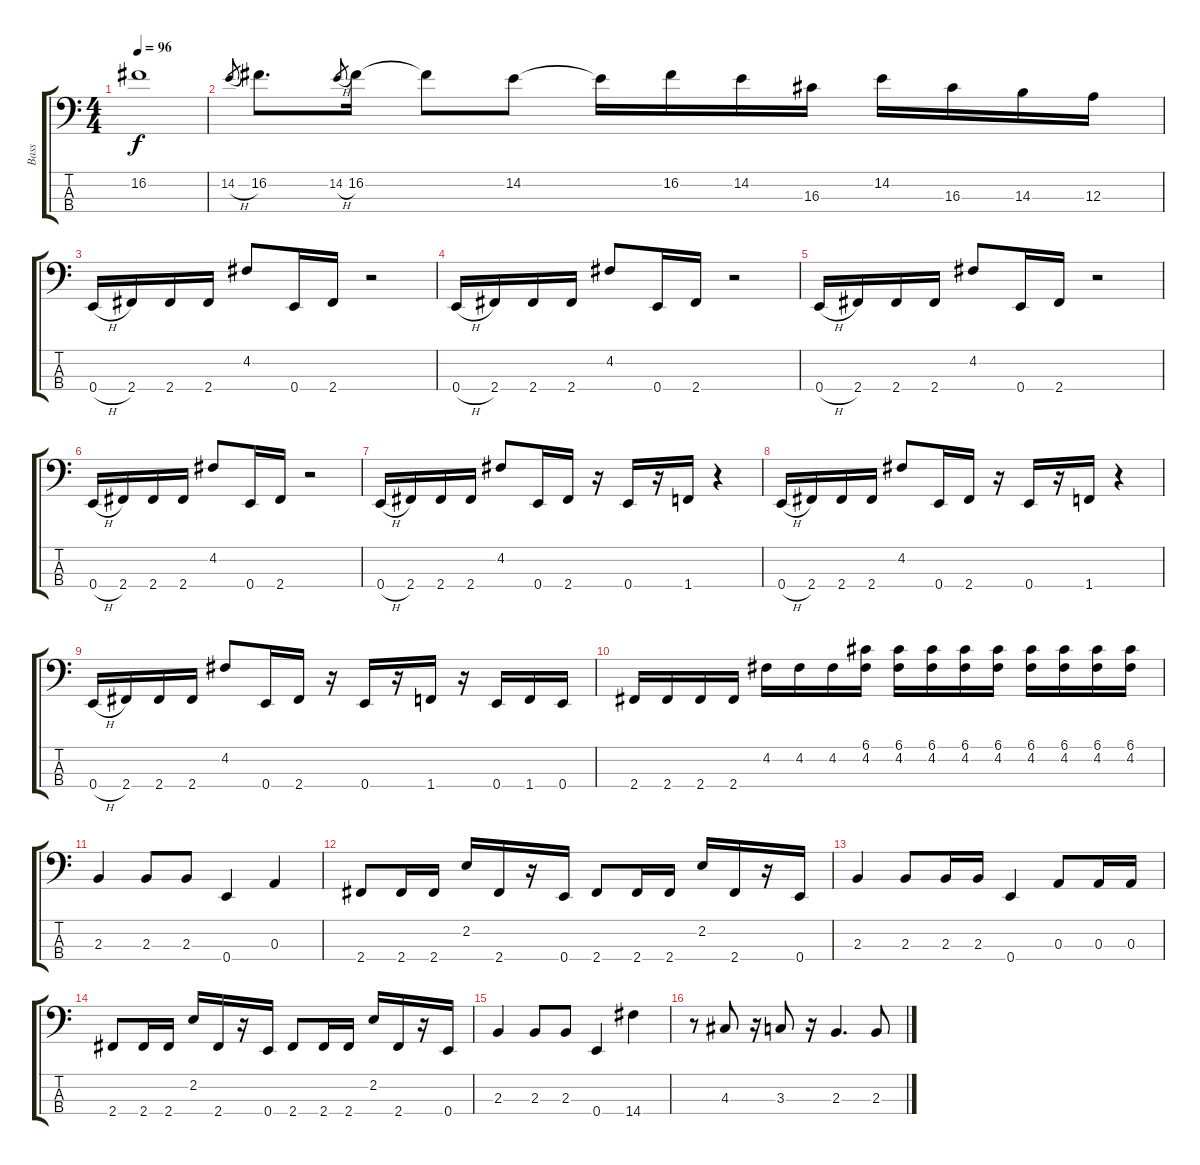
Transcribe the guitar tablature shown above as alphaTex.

\track ("Bass" "Bass") {instrument acousticbass}
\staff {score tabs}
\tuning (G2 D2 A1 E1) {hide}
\ts (4 4)
\tempo 96
\clef f4
\ks c
16.2.1{dy f} |
14.2{h}.8{gr} 16.2.8{d} 14.2{h}.8{gr} 16.2.16 16.2{t}.8 14.2.8 14.2{t}.16 16.2.16 14.2.16 16.3.16 14.2.16 16.3.16 14.3.16 12.3.16 |
0.4{h}.16 2.4.16 2.4.16 2.4.16 4.2.8 0.4.16 2.4.16 r.2 |
0.4{h}.16 2.4.16 2.4.16 2.4.16 4.2.8 0.4.16 2.4.16 r.2 |
0.4{h}.16 2.4.16 2.4.16 2.4.16 4.2.8 0.4.16 2.4.16 r.2 |
0.4{h}.16 2.4.16 2.4.16 2.4.16 4.2.8 0.4.16 2.4.16 r.2 |
0.4{h}.16 2.4.16 2.4.16 2.4.16 4.2.8 0.4.16 2.4.16 r.16 0.4.16 r.16 1.4.16 r.4 |
0.4{h}.16 2.4.16 2.4.16 2.4.16 4.2.8 0.4.16 2.4.16 r.16 0.4.16 r.16 1.4.16 r.4 |
0.4{h}.16 2.4.16 2.4.16 2.4.16 4.2.8 0.4.16 2.4.16 r.16 0.4.16 r.16 1.4.16 r.16 0.4.16 1.4.16 0.4.16 |
2.4.16 2.4.16 2.4.16 2.4.16 4.2.16 4.2.16 4.2.16 (6.1 4.2).16 (6.1 4.2).16 (6.1 4.2).16 (6.1 4.2).16 (6.1 4.2).16 (6.1 4.2).16 (6.1 4.2).16 (6.1 4.2).16 (6.1 4.2).16 |
2.3.4 2.3.8 2.3.8 0.4.4 0.3.4 |
2.4.8 2.4.16 2.4.16 2.2.16 2.4.16 r.16 0.4.16 2.4.8 2.4.16 2.4.16 2.2.16 2.4.16 r.16 0.4.16 |
2.3.4 2.3.8 2.3.16 2.3.16 0.4.4 0.3.8 0.3.16 0.3.16 |
2.4.8 2.4.16 2.4.16 2.2.16 2.4.16 r.16 0.4.16 2.4.8 2.4.16 2.4.16 2.2.16 2.4.16 r.16 0.4.16 |
2.3.4 2.3.8 2.3.8 0.4.4 14.4.4 |
r.8 4.3.8 r.16 3.3.8 r.16 2.3.4{d} 2.3.8
